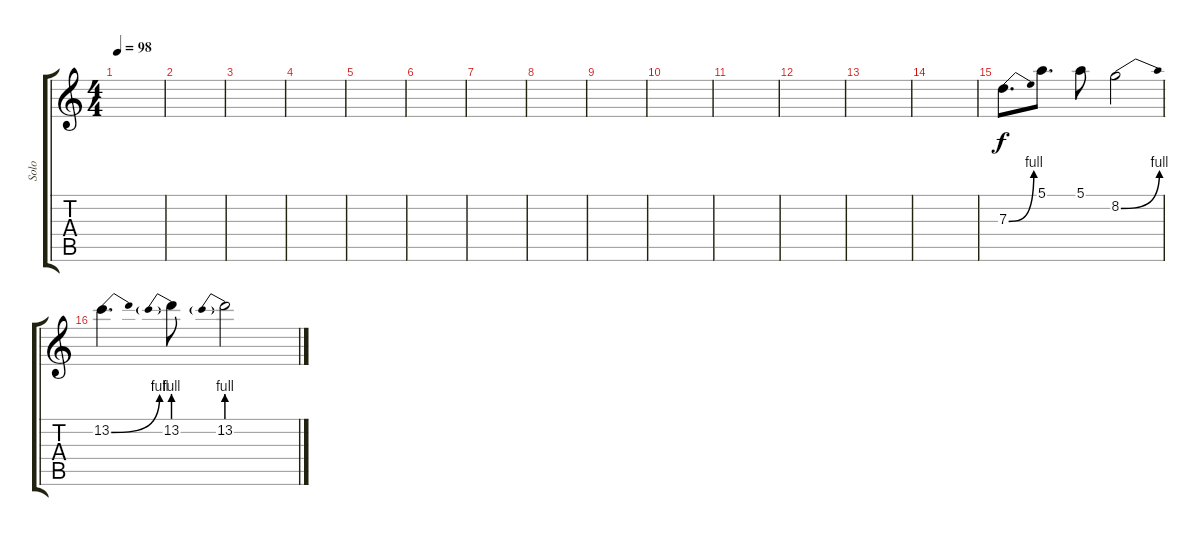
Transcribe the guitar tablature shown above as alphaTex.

\track ("Solo" "Solo") {instrument distortionguitar}
\staff {score tabs}
\tuning (E4 B3 G3 D3 A2 D2) {hide}
\ts (4 4)
\tempo 98
\clef g2
\ks c
|
|
|
|
|
|
|
|
|
|
|
|
|
|
7.3{be (bend 0 0 60 4)}.8{d} 5.1.8{d} 5.1.8 8.2{be (bend 0 0 60 4)}.2 |
13.2{be (bend 0 0 60 4)}.4{d} 13.2{be (prebend 0 4 60 4)}.8 13.2{be (prebend 0 4 60 4)}.2
